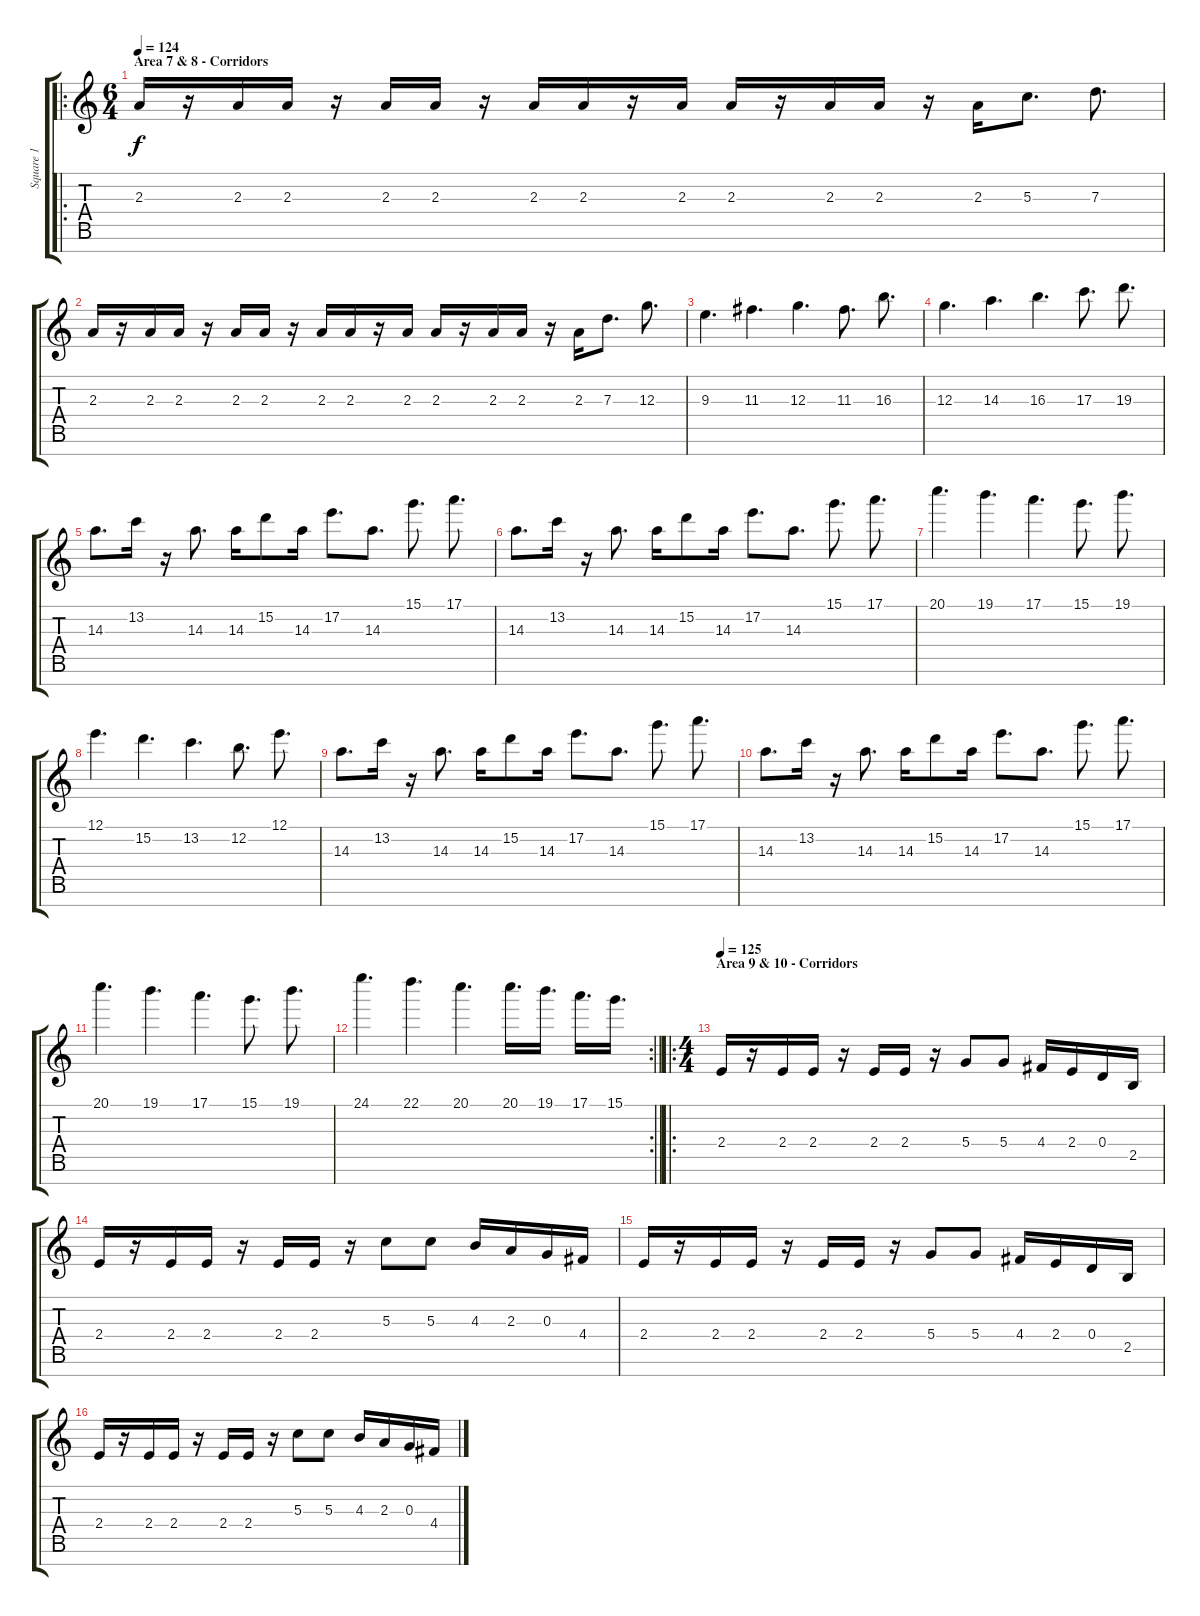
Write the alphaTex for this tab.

\track ("Square 1" "Square 1") {instrument overdrivenguitar}
\staff {score tabs}
\tuning (E4 B3 G3 D3 A2 E2 B1) {hide}
\ro
\ts (6 4)
\section ("" "Area 7 & 8 - Corridors")
\tempo 124
\clef g2
\ks c
2.3.16{dy f volume 13 instrument overdrivenguitar} r.16 2.3.16 2.3.16 r.16 2.3.16 2.3.16 r.16 2.3.16 2.3.16 r.16 2.3.16 2.3.16 r.16 2.3.16 2.3.16 r.16 2.3.16 5.3.8{d} 7.3.8{d} |
2.3.16 r.16 2.3.16 2.3.16 r.16 2.3.16 2.3.16 r.16 2.3.16 2.3.16 r.16 2.3.16 2.3.16 r.16 2.3.16 2.3.16 r.16 2.3.16 7.3.8{d} 12.3.8{d} |
9.3.4{d} 11.3.4{d} 12.3.4{d} 11.3.8{d} 16.3.8{d} |
12.3.4{d} 14.3.4{d} 16.3.4{d} 17.3.8{d} 19.3.8{d} |
14.3.8{d} 13.2.16 r.16 14.3.8{d} 14.3.16 15.2.8 14.3.16 17.2.8{d} 14.3.8{d} 15.1.8{d} 17.1.8{d} |
14.3.8{d} 13.2.16 r.16 14.3.8{d} 14.3.16 15.2.8 14.3.16 17.2.8{d} 14.3.8{d} 15.1.8{d} 17.1.8{d} |
20.1.4{d} 19.1.4{d} 17.1.4{d} 15.1.8{d} 19.1.8{d} |
12.1.4{d} 15.2.4{d} 13.2.4{d} 12.2.8{d} 12.1.8{d} |
14.3.8{d} 13.2.16 r.16 14.3.8{d} 14.3.16 15.2.8 14.3.16 17.2.8{d} 14.3.8{d} 15.1.8{d} 17.1.8{d} |
14.3.8{d} 13.2.16 r.16 14.3.8{d} 14.3.16 15.2.8 14.3.16 17.2.8{d} 14.3.8{d} 15.1.8{d} 17.1.8{d} |
20.1.4{d} 19.1.4{d} 17.1.4{d} 15.1.8{d} 19.1.8{d} |
\rc 2
\barLineRight lightlight
24.1.4{d} 22.1.4{d} 20.1.4{d} 20.1.16{d} 19.1.16{d} 17.1.16{d} 15.1.16{d} |
\ro
\ts (4 4)
\section ("" "Area 9 & 10 - Corridors")
\tempo 125
2.4.16{volume 13 instrument overdrivenguitar} r.16 2.4.16 2.4.16 r.16 2.4.16 2.4.16 r.16 5.4.8 5.4.8 4.4.16 2.4.16 0.4.16 2.5.16 |
2.4.16 r.16 2.4.16 2.4.16 r.16 2.4.16 2.4.16 r.16 5.3.8 5.3.8 4.3.16 2.3.16 0.3.16 4.4.16 |
2.4.16 r.16 2.4.16 2.4.16 r.16 2.4.16 2.4.16 r.16 5.4.8 5.4.8 4.4.16 2.4.16 0.4.16 2.5.16 |
2.4.16 r.16 2.4.16 2.4.16 r.16 2.4.16 2.4.16 r.16 5.3.8 5.3.8 4.3.16 2.3.16 0.3.16 4.4.16
